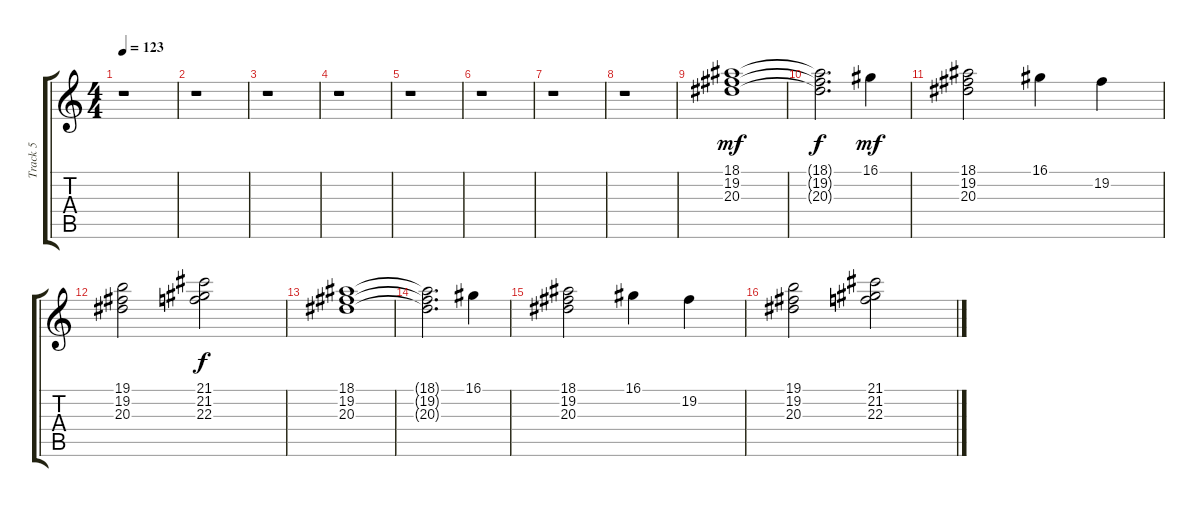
\track ("Track 5" "Track 5") {instrument flute}
\staff {score tabs}
\tuning (E4 B3 G3 D3 A2 E2) {hide}
\ts (4 4)
\tempo 123
\clef g2
\ks c
r.1{dy mf} |
r.1 |
r.1 |
r.1 |
r.1 |
r.1 |
r.1 |
r.1 |
(18.1 19.2 20.3).1 |
(18.1{t} 19.2{t} 20.3{t}).2{d dy f} 16.1.4{dy mf} |
(18.1 19.2 20.3).2 16.1.4 19.2.4 |
(19.1 19.2 20.3).2 (21.1 21.2 22.3).2{dy f} |
(18.1 19.2 20.3).1 |
(18.1{t} 19.2{t} 20.3{t}).2{d} 16.1.4 |
(18.1 19.2 20.3).2 16.1.4 19.2.4 |
(19.1 19.2 20.3).2 (21.1 21.2 22.3).2
